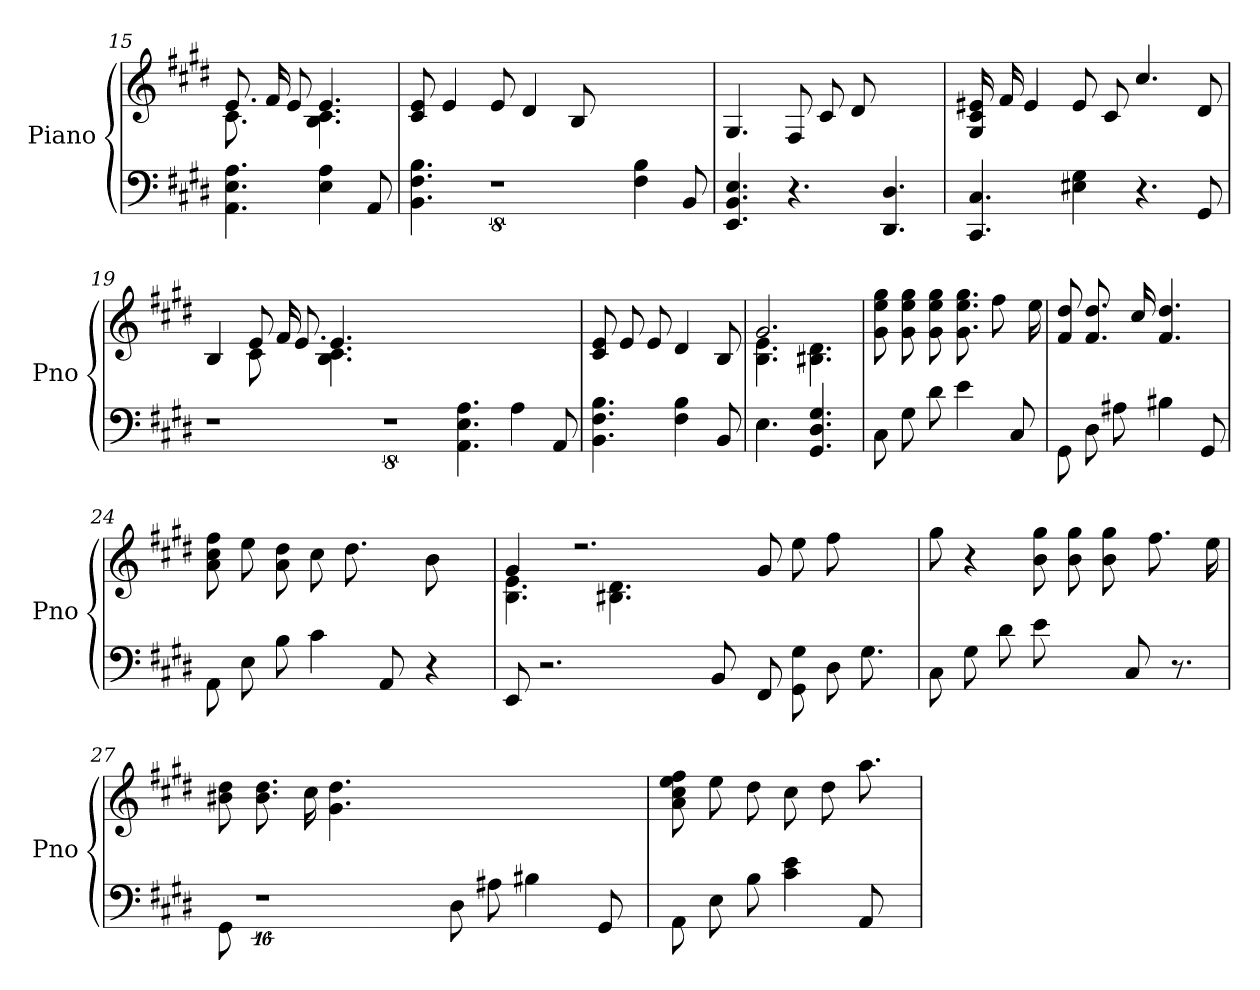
**kern	**kern
*part1	*part1
*staff2	*staff1
*I"Piano	*
*I'Pno	*
*clefF4	*clefG2
*k[f#c#g#d#]	*k[f#c#g#d#]
=15	=15
*	*^
4.A\ 4.AA\ 4.E\	8.e/	8.c#\
.	16f#/	8.ryy
.	8e/	.
4A\ 4E\	4.e/	4.c#\ 4.B\
8AA/	.	.
*	*v	*v
=16	=16
4.BB\ 4.F#\ 4.B\	8c#/ 8e/
.	4e/
8%5r	8e/
.	4d#/
.	8B/
.	2ryy
4F#\ 4B\	.
8BB/	.
=17	=17
4.BB/ 4.E/ 4.EE/	4.G#/
4.r	8F#/
.	8c#/
.	8d#/
4.D#/ 4.DD#/	4.ryy
=18	=18
4.CC#/ 4.C#/	16c#/ 16G#/ 16e#/
.	16f#/
.	4e#/
4G#\ 4E#\	8e#/
.	8c#/
4.r	4.cc#/
8GG#/	8d#/
=19	=19
*	*^
1r	4B/	4ryy
.	8e/	8c#\
.	16f#/	4ryy
.	8.e/	.
.	4.e/	4.c#\ 4.B\
8%5r	1ryy	1ryy
4.A\ 4.E\ 4.AA\	.	.
4A\	4.ryy	4.ryy
8AA/	.	.
*	*v	*v
=20	=20
4.F#\ 4.BB\ 4.B\	8c#/ 8e/
.	8e/
.	8e/
4F#\ 4B\	4d#/
8BB/	8B/
=21	=21
*	*^
4.E\	4.e\ 4.B\	2.g#/
4.D#/ 4.G#/ 4.GG#/	4.B#\ 4.d#\	.
*	*v	*v
=22	=22
8C#\	8ee\ 8gg#\ 8g#\
8G#\	8g#\ 8ee\ 8gg#\
8d#\	8g#\ 8ee\ 8gg#\
4e\	8.g#\ 8.gg#\ 8.ee\
.	8ff#\
8C#/	.
.	16ee\
=23	=23
8GG#\	8dd#/ 8f#/
8D#\	8.dd#/ 8.f#/
8A#\	.
.	16cc#/
4B#\	4.dd#/ 4.f#/
8GG#/	.
=24	=24
8AA\	8ff#\ 8cc#\ 8a\
8E\	8ee\
8B\	8a\ 8dd#\
4c#\	8cc#\
.	8.dd#\
8AA/	.
.	16ryy
4r	8b\
.	8ryy
=25	=25
*	*^
8EE/	4g#/	4.e\ 4.B\
2.r	.	.
.	2.r	.
.	.	4.B#\ 4.d#\
.	.	8.ryy
8BB/	.	.
.	.	2ryy
8FF#/	8g#/	.
8GG#\ 8G#\	8ee\	.
8D#\	8ff#\	.
8.G#\	8.ryy	.
.	.	8ryy
*	*v	*v
=26	=26
8C#\	8gg#\
8G#\	4r
8d#\	.
8e\	8gg#\ 8b\
8.ryy	8b\ 8gg#\
.	8b\ 8gg#\
8C#/	.
.	8.ff#\
8.r	.
.	16ee\
=27	=27
8GG#\	8dd#\ 8b#\
16%13r	8.b#\ 8.dd#\
.	16cc#\
.	4.g#\ 4.dd#\
.	2ryy
8D#\	.
8A#\	.
4B#\	.
.	4ryy
8GG#/	.
.	16ryy
=28	=28
8AA\	8a\ 8cc#\ 8ff#\ 8ee\
8E\	8ee\
8B\	8dd#\
4e\ 4c#\	8cc#\
.	8dd#\
8AA/	8.aa\
16ryy	.
=	=
*-	*-
